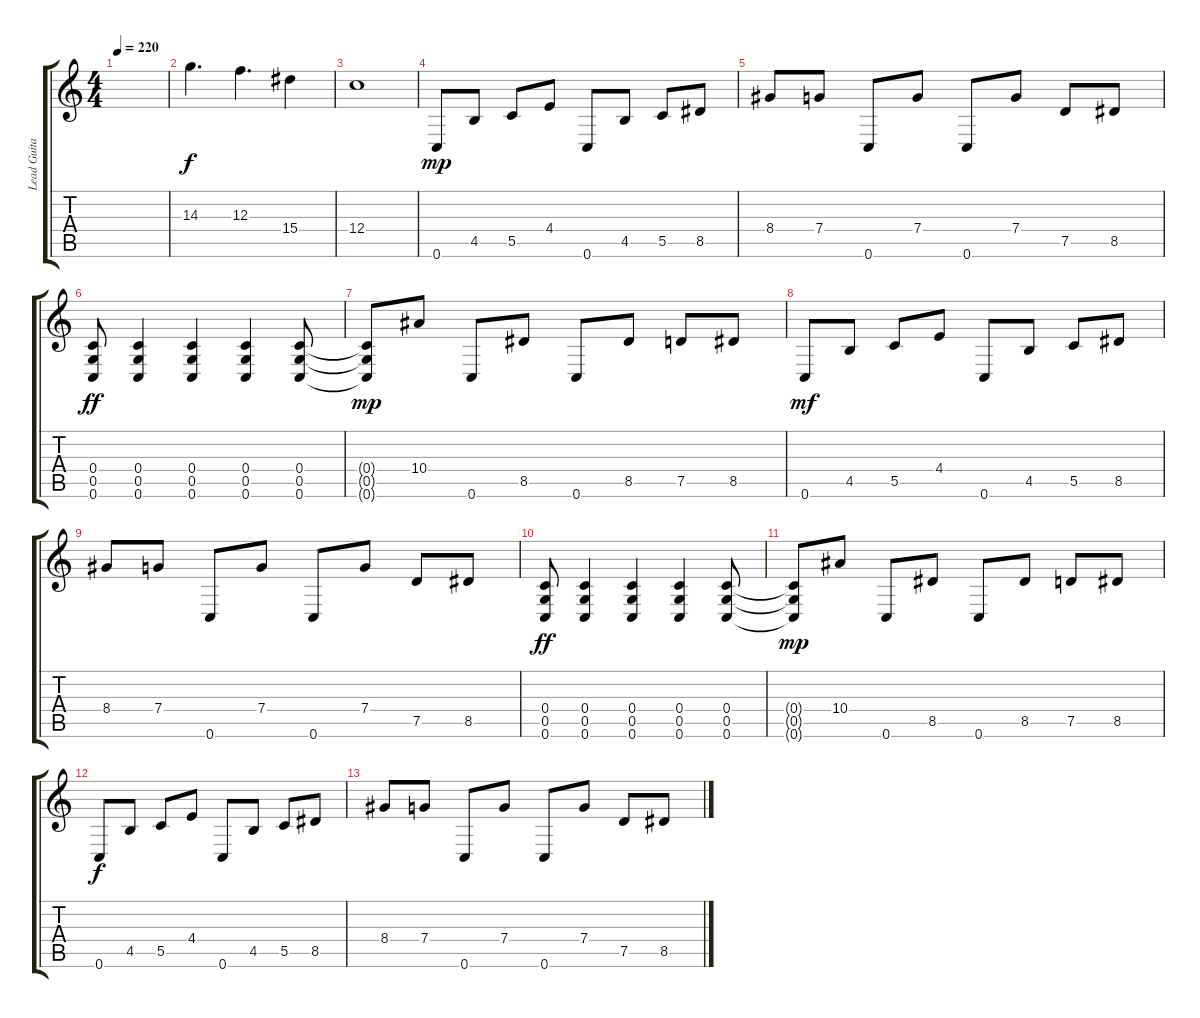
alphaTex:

\track ("Lead Guitar #1" "Lead Guita") {instrument distortionguitar}
\staff {score tabs}
\tuning (D4 A3 F3 C3 G2 C2) {hide}
\ts (4 4)
\tempo 220
\clef g2
\ks c
|
14.3.4{d} 12.3.4{d} 15.4.4 |
12.4.1 |
0.6.8{dy mp} 4.5.8 5.5.8 4.4.8 0.6.8 4.5.8 5.5.8 8.5.8 |
8.4.8 7.4.8 0.6.8 7.4.8 0.6.8 7.4.8 7.5.8 8.5.8 |
(0.4 0.5 0.6).8{dy ff} (0.4 0.5 0.6).4 (0.4 0.5 0.6).4 (0.4 0.5 0.6).4 (0.4 0.5 0.6).8 |
(0.4{t} 0.5{t} 0.6{t}).8{dy mp} 10.4.8 0.6.8 8.5.8 0.6.8 8.5.8 7.5.8 8.5.8 |
0.6.8{dy mf} 4.5.8 5.5.8 4.4.8 0.6.8 4.5.8 5.5.8 8.5.8 |
8.4.8 7.4.8 0.6.8 7.4.8 0.6.8 7.4.8 7.5.8 8.5.8 |
(0.4 0.5 0.6).8{dy ff} (0.4 0.5 0.6).4 (0.4 0.5 0.6).4 (0.4 0.5 0.6).4 (0.4 0.5 0.6).8 |
(0.4{t} 0.5{t} 0.6{t}).8{dy mp} 10.4.8 0.6.8 8.5.8 0.6.8 8.5.8 7.5.8 8.5.8 |
0.6.8{dy f} 4.5.8 5.5.8 4.4.8 0.6.8 4.5.8 5.5.8 8.5.8 |
8.4.8 7.4.8 0.6.8 7.4.8 0.6.8 7.4.8 7.5.8 8.5.8
